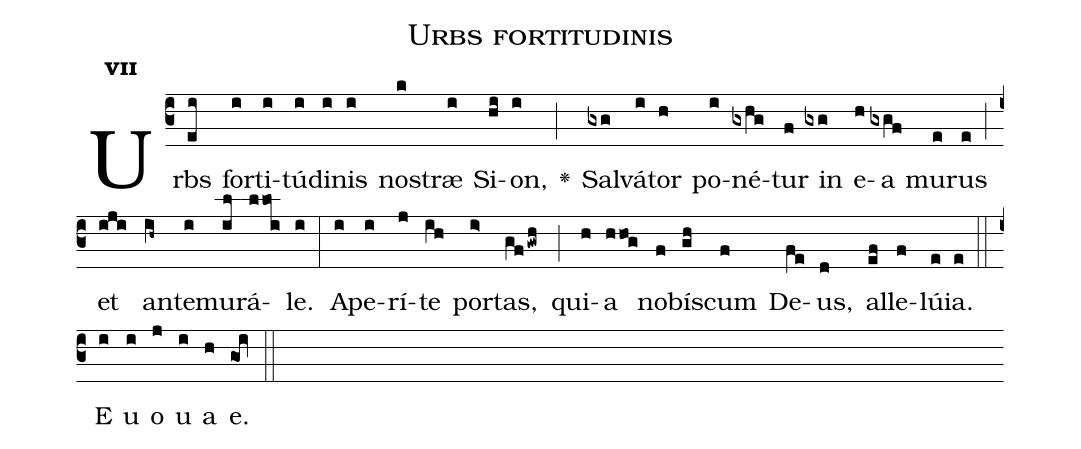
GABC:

name:Urbs fortitudinis;
office-part:Antiphona;
mode:7;
%%
initial-style: 1;
name: Urbs fortitudinis
book: Antiphonae & Responsoria/Tomus I, p. 58;
occasion: Post diem 16 Dec Feria III;
office-part: Laudes Ant 2;
user-notes: ;
commentary: ;
annotation: 7d;
centering-scheme: english;
fontsize: 12;
font: OFLSortsMillGoudy;
height: 11;
width: 4.5;
%%
(c3)Urbs(ei) for(i)ti(i)tú(i)di(i)nis(i) no(k)stræ(i) Si(hi)on,(i) <v>\greheightstar</v>(;) Sal(gxg)vá(i)tor(h) po(i)né(gxhg)tur(f) in(gxg) e(h)a(gxgf) mu(e)rus(e) (;) et(iji) an(ih~)te(i)mu(il)rá(lloi)le.(i) (:) A(i)pe(i)rí(j)te(ih) por(i>)tas,(gfgwh) (;) qui(h)a(hhog) no(f)bí(gh)scum(f) De(fe)us,(d) al(ef)le(f)lú(e)ia.(e) (::)
E(i) u(i) o(j) u(i) a(h) e.(goi) (::)
